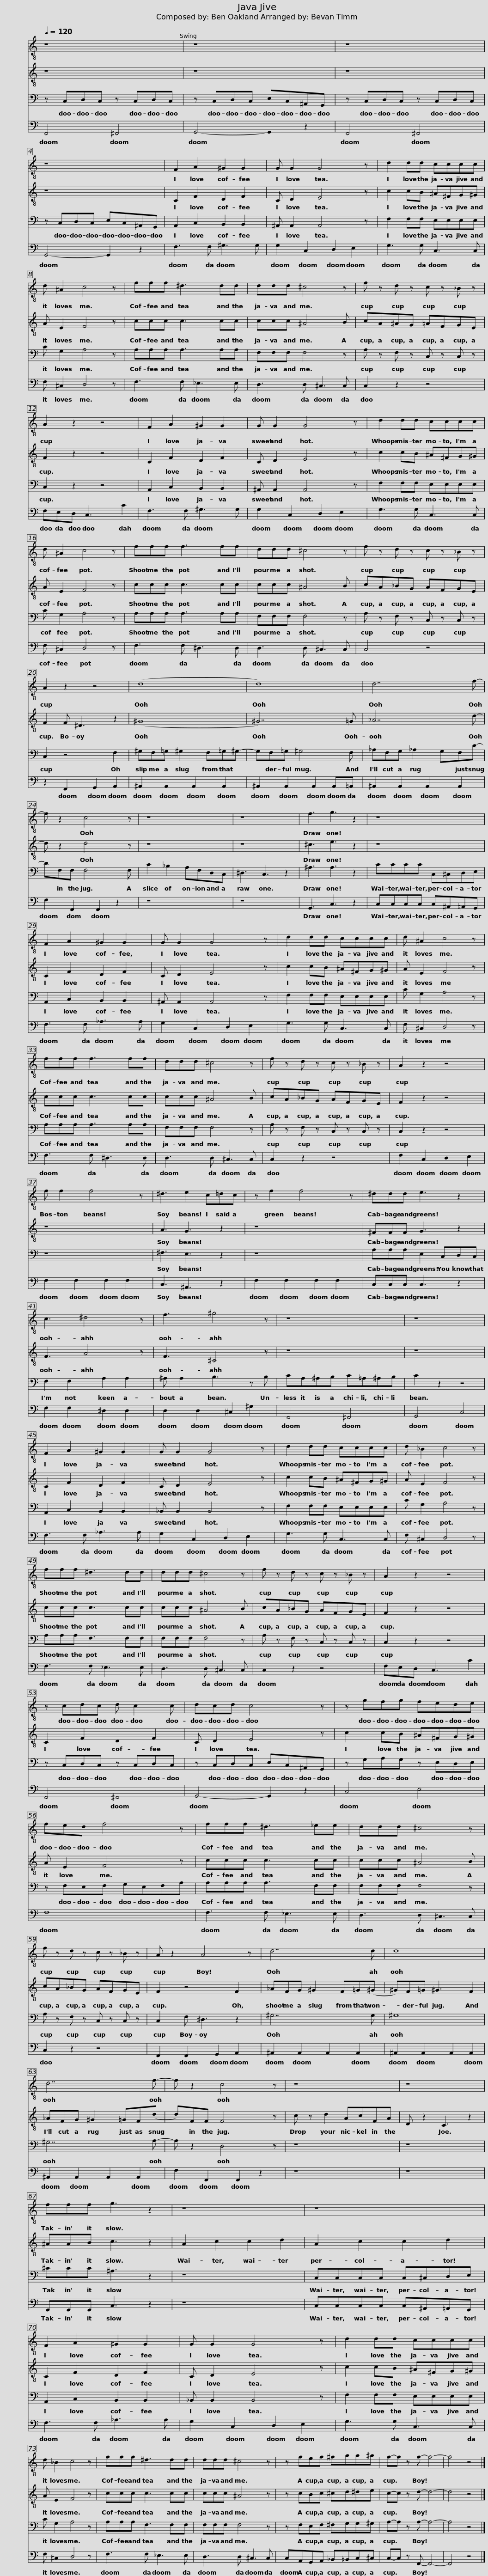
X:1
%%score 1 2 3 4
L:1/8
Q:1/4=120
M:none
I:linebreak $
K:C
V:1 treble-8
V:2 treble-8
V:3 bass
V:4 bass
V:1
 z8 | z8 | z8 |$ z8 | F2 A2 ^G2 G2 | %5
 G G2 G4 z | d2 dd cccc |$ d ^A2 c4 z | fff ^d3 dd | ddd ^c4 z | %10
 f z d z c z _B z | A2 z2 z4 |$ F2 A2 ^G2 G2 | G G2 G4 z | d2 dd cccc | %15
 d ^A2 c4 z |$ fff f3 ff | ddd ^c4 z | f z d z c z _B z | A2 z2 z4 |$ %20
 (d8 | d8) | d7 f- | f z2 c4 z |$ z8 | %25
 z8 | f3 g3 z2 | z8 | F2 A2 ^G2 G2 | G G2 G4 z |$ %30
 d2 dd cccc | d ^A2 c4 z | fff f3 ff | ddd ^c4 z |$ f z d z c z _B z | %35
 A2 z2 z4 | f f2 f4 z | ^d3 e2 c=dc |$ z f2 f4 z | ^ddd e3 z2 | %40
 c3 ^d4 z | f3 ^g4 z |$ z8 | z8 | F2 A2 ^G2 G2 | %45
 G G2 G4 z | d2 dd cccc |$ d _B2 c4 z | fff ^d3 dd | ddd ^c4 z | %50
 f z d z c z _B z |$ A2 z2 z4 | z cdc d c2 c | dcd c4 z |$ z gfg fede | %55
 fed f4 z | fff ^d3 _ee |$ ddd ^c4 z | f z d z c z _B z | A z2 A4 z | %60
 d7 d |$ d8 | d7 f- | f z2 c4 z | z8 | %65
 z8 |$ fff g3 z2 | z8 | z8 | F2 A2 ^G2 G2 | %70
 G G2 G4 z |$ d2 dd cccc | d _B2 c4 z | fff ^d3 dd | ddd ^c4 z |$ %75
 z fef ^fgg^g | f-f z f- f4- | f4 z4 |] %78
V:2
 z8 | z8 | z8 |$ z8 | C2 F2 D2 F2 | %5
 C D2 E4 z | c2 cB ^A^FG^G |$ A E2 F4 z | ccc c3 cc | ccc ^A4 B | %10
 cA^AG =AFGE | F2 z2 z4 |$ C2 F2 D2 F2 | C D2 E4 z | c2 cB ^A^FG^G | %15
 A E2 F4 z |$ ccc c3 cc | ccc ^A4 B | cA_BG AFGE | F2 F ^D3 z2 |$ %20
 (^G8 | ^G7) =G | _A7 d- | d z2 d4 z |$ z8 | %25
 z8 | ^c3 e3 z2 | z8 | C2 F2 D2 F2 | C D2 E4 z |$ %30
 c2 cB ^A^FG^G | A E2 F4 z | ccc c3 cc | ccc ^A4 B |$ cA_BG AFGE | %35
 F2 z2 z4 | z8 | A3 G3 z2 |$ z8 | ^FFF G3 z2 | %40
 F3 A4 z | F3 ^C4 z |$ z8 | z8 | C2 F2 D2 F2 | %45
 C D2 E4 z | c2 cB ^A^FG^G |$ A E2 F4 z | ccc c3 cc | ccc ^A4 B | %50
 cA_BG AFGE |$ F2 z2 z4 | C2 F2 D2 F2 | C D2 E4 z |$ c2 cB ^A^FG^G | %55
 A E2 F4 z | ccc c3 cc |$ ccc ^A4 B | cA_BG AFGE | F2 z4 F2 | %60
 _AFG ^G2 F=G(^G |$ ^G)F=G ^G3 F2 | _AFG ^G2 =GF(d | d)FF F4 z | c z d2 AcFA | %65
 D z2 C3 z2 |$ ^AAB c3 z2 | A2 c2 c2 d2 | A2 c2 c2 d2 | C2 F2 D2 F2 | %70
 C D2 E4 z |$ c2 cB ^A^FG^G | A E2 F4 z | ccc c3 cc | ccc ^A4 z |$ %75
 z cBc ^cd^de | c-c z d- d4- | d4 z4 |] %78
V:3
 z C,D,C, z C,D,C, | z C,D,C, E,C,^A,,G,, | z C,D,C, z C,D,C, |$ z C,D,C, E,C,^A,,G,, | A,,2 C,2 B,,2 B,,2 | %5
 ^A,, A,,2 A,,4 z | F,2 F,F, E,E,E,E, |$ C G,2 A,4 z | A,A,A, A,3 A,A, | F,F,F, F,4 z | %10
 A, z F, z C, z C, z | C,2 z2 z4 |$ A,,2 C,2 B,,2 B,,2 | ^A,, A,,2 A,,4 z | F,2 F,F, E,E,E,E, | %15
 C G,2 A,4 z |$ A,A,A, A,3 A,A, | F,F,F, F,4 z | A, z F, z C, z C, z | C,2 z4 F,2 |$ %20
 ^G,F,=G, ^G,2 F,=G,^G,- | G,F,=G, ^G,4 F, | _A,F,G, _A,2 G,F,D- | DF,F, F,4 F, |$ C2 _B,2 A,F,D,C, | %25
 ^D,3 C,3 z2 | ^A,3 A,3 z2 | CCCC C,^C,D,E, | A,,2 C,2 B,,2 B,,2 | ^A,, A,,2 A,,4 z |$ %30
 F,2 F,F, E,E,E,E, | C G,2 A,4 z | A,A,A, A,3 A,A, | F,F,F, F,4 z |$ A, z F, z C, z C, z | %35
 C,2 z2 z4 | z8 | ^F,3 E,3 z2 |$ z8 | A,A,A, E,2 C,D,C, | %40
 F,2 F,2 A,2 A,2 | ^A, A,2 B,3 z B, |$ CA,^A,B, C=A,^A,B, | C2 z2 z4 | A,,2 C,2 B,,2 B,,2 | %45
 _B,, B,,2 B,,4 z | F,2 F,F, E,E,E,E, |$ C G,2 A,4 z | A,A,A, F,3 F,F, | F,F,F, F,4 z | %50
 A, z F, z C, z C, z |$ C,2 z2 z4 | z C,D,C, z C,D,C, | z C,D,C, E,C,^A,,G,, |$ z G,A,G, z E,D,E, | %55
 z F,E,F, G,E,F,A, | A,A,A, A,3 F,F, |$ F,F,F, F,4 z | A, z F, z C, z C, z | C,2 F, ^D,3 z2 | %60
 ^G,7 G, |$ ^G,8 | ^G,7 A,- | A, z2 D,4 z | z8 | %65
 z8 |$ ^CCC ^A,3 z2 | z8 | C,C,C,C, C,^C,D,E, | A,,2 C,2 B,,2 B,,2 | %70
 _B,, B,,2 B,,4 z |$ F,2 F,F, E,E,E,E, | C G,2 A,4 z | A,A,A, F,3 F,F, | F,F,F, F,4 z |$ %75
 z F,E,F, ^F,G,G,^G, | A,-A, z A,- A,4- | A,4 z4 |] %78
V:4
 F,,4 ^F,,4 | G,,4- G,,2 z2 | F,,4 ^F,,4 |$ G,,4- G,,2 z2 | F,3 F, ^G,3 G, | %5
 G,2 C,2 D,2 E,2 | G,3 G, C,3 C, |$ F, ^C,2 D,4 z | F,3 F, _E,3 E, | D,3 D, ^C,3 C, | %10
 C,2 z2 z4 | F,E,D, C,3 C2 |$ F,3 F, ^G,3 G, | G,2 C,2 D,2 E,2 | G,3 G, C,3 C, | %15
 F, ^C,2 D,4 z |$ F,3 F, ^D,3 D, | D,3 D, ^C,3 C, | C,4 z4 | z2 F,,2 G,,2 A,,2 |$ %20
 ^A,,2 A,,2 A,,2 A,,2 | ^A,,2 A,,2 A,,2 A,,=A,, | ^A,,2 A,,2 A,,2 A,,2 | F,2 F,,2 F,,2 z2 |$ z8 | %25
 z8 | G,,3 C,3 z2 | C,C,C,C, C,^A,,=A,,G,, | F,3 F, _A,3 A, | G,2 C,2 D,2 E,2 |$ %30
 G,3 G, C,3 C, | F, ^C,2 D,4 z | F,3 F, ^D,3 D, | D,3 D, ^C,3 C, |$ C,2 z2 z4 | %35
 F,2 C,2 D,2 E,2 | F,2 F,2 F,2 F,2 | C,3 ^A,,3 z2 |$ F,2 F,2 F,2 F,2 | C,C,C, C,3 z2 | %40
 F,2 F,2 ^D,2 D,2 | D,2 D,2 ^C,2 ^G,2 |$ F,,4 ^F,,4 | G,,4 C,4 | F,3 F, _A,3 A, | %45
 G,2 C,2 D,2 E,2 | G,3 G, C,3 C, |$ F, ^C,2 D,4 z | F,3 F, _E,3 E, | D,3 D, ^C,3 C, | %50
 C,2 z2 z4 |$ F,E,D, C,3 C2 | F,,4 ^F,,4 | G,,4- G,,2 z2 |$ C,4 E,4 | %55
 F,8 | F,3 F, _E,3 E, |$ D,3 D, ^C,3 C, | C,2 z2 z4 | F,,2 F,,2 G,,2 A,,2 | %60
 ^A,,2 A,,2 A,,2 A,,2 |$ ^A,,2 A,,2 A,,2 A,,2 | ^A,,2 A,,2 A,,2 A,,2 | F,2 F,,2 F,,2 z2 | z8 | %65
 z8 |$ G,,G,,G,, C,3 z2 | z8 | C,C,C,C, C,^A,,=A,,G,, | F,3 F, _A,3 A, | %70
 G,2 C,2 D,2 E,2 |$ G,3 G, C,3 C, | F, ^C,2 D,4 z | F,3 F, _E,3 E, | D,3 D, ^C,3 C, |$ %75
 C,A,,G,,A,, _B,,=B,,C,^C, | C,-C, z F,,- F,,4- | F,,4 z4 |] %78
